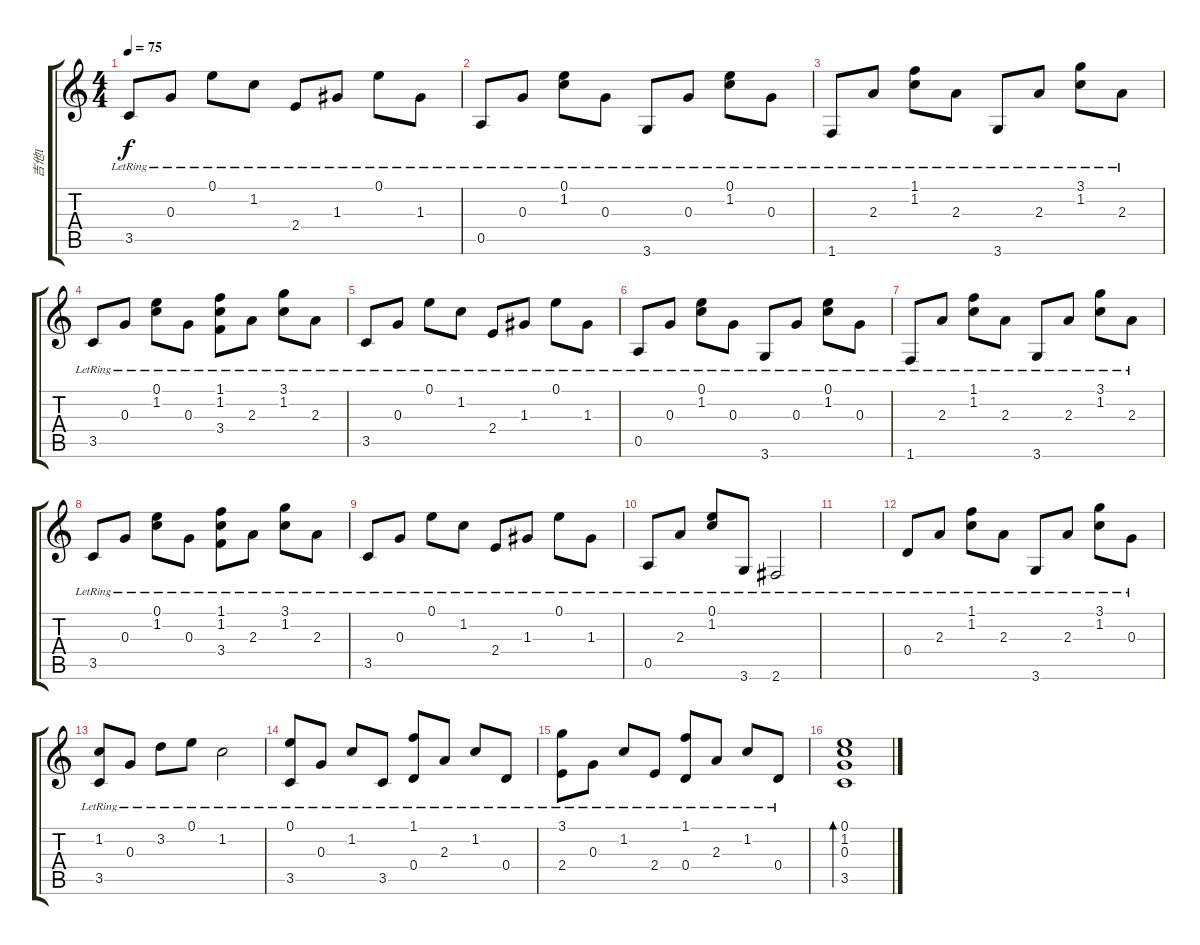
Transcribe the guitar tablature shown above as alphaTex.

\track ("吉他1" "吉他1") {instrument acousticguitarsteel}
\staff {score tabs}
\tuning (E4 B3 G3 D3 A2 E2) {hide}
\ts (4 4)
\tempo 75
\clef g2
\ks c
3.5{lr}.8{dy f} 0.3{lr}.8 0.1{lr}.8 1.2{lr}.8 2.4{lr}.8 1.3{lr}.8 0.1{lr}.8 1.3{lr}.8 |
0.5{lr}.8 0.3{lr}.8 (0.1{lr} 1.2{lr}).8 0.3{lr}.8 3.6{lr}.8 0.3{lr}.8 (0.1{lr} 1.2{lr}).8 0.3{lr}.8 |
1.6{lr}.8 2.3{lr}.8 (1.1{lr} 1.2{lr}).8 2.3{lr}.8 3.6{lr}.8 2.3{lr}.8 (3.1{lr} 1.2{lr}).8 2.3{lr}.8 |
3.5{lr}.8 0.3{lr}.8 (0.1{lr} 1.2{lr}).8 0.3{lr}.8 (1.1{lr} 1.2{lr} 3.4{lr}).8 2.3{lr}.8 (3.1{lr} 1.2{lr}).8 2.3{lr}.8 |
3.5{lr}.8 0.3{lr}.8 0.1{lr}.8 1.2{lr}.8 2.4{lr}.8 1.3{lr}.8 0.1{lr}.8 1.3{lr}.8 |
0.5{lr}.8 0.3{lr}.8 (0.1{lr} 1.2{lr}).8 0.3{lr}.8 3.6{lr}.8 0.3{lr}.8 (0.1{lr} 1.2{lr}).8 0.3{lr}.8 |
1.6{lr}.8 2.3{lr}.8 (1.1{lr} 1.2{lr}).8 2.3{lr}.8 3.6{lr}.8 2.3{lr}.8 (3.1{lr} 1.2{lr}).8 2.3{lr}.8 |
3.5{lr}.8 0.3{lr}.8 (0.1{lr} 1.2{lr}).8 0.3{lr}.8 (1.1{lr} 1.2{lr} 3.4{lr}).8 2.3{lr}.8 (3.1{lr} 1.2{lr}).8 2.3{lr}.8 |
3.5{lr}.8 0.3{lr}.8 0.1{lr}.8 1.2{lr}.8 2.4{lr}.8 1.3{lr}.8 0.1{lr}.8 1.3{lr}.8 |
0.5{lr}.8 2.3{lr}.8 (0.1{lr} 1.2{lr}).8 3.6{lr}.8 2.6{lr}.2 |
|
0.4{lr}.8 2.3{lr}.8 (1.1{lr} 1.2{lr}).8 2.3{lr}.8 3.6{lr}.8 2.3{lr}.8 (3.1{lr} 1.2{lr}).8 0.3{lr}.8 |
(1.2{lr} 3.5{lr}).8 0.3{lr}.8 3.2{lr}.8 0.1{lr}.8 1.2{lr}.2 |
(0.1{lr} 3.5{lr}).8 0.3{lr}.8 1.2{lr}.8 3.5{lr}.8 (1.1{lr} 0.4{lr}).8 2.3{lr}.8 1.2{lr}.8 0.4{lr}.8 |
(3.1{lr} 2.4{lr}).8 0.3{lr}.8 1.2{lr}.8 2.4{lr}.8 (1.1{lr} 0.4{lr}).8 2.3{lr}.8 1.2{lr}.8 0.4{lr}.8 |
(0.1 1.2 0.3 3.5).1{bd 480}
